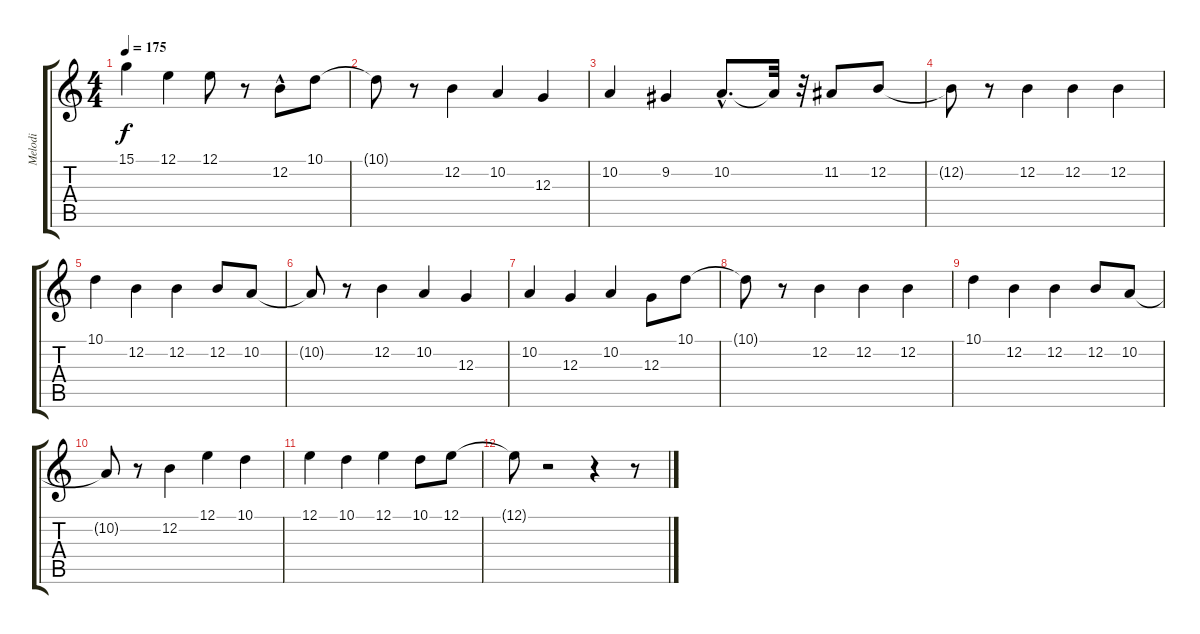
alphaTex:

\track ("Melodi" "Melodi") {instrument clavinet}
\staff {score tabs}
\tuning (E4 B3 G3 D3 A2 E2) {hide}
\ts (4 4)
\tempo 175
\clef g2
\ks c
15.1.4{dy f} 12.1.4 12.1.8 r.8 12.2{hac}.8 10.1.8 |
10.1{t}.8 r.8 12.2.4 10.2.4 12.3.4 |
10.2.4 9.2.4 10.2{hac}.8{d} 10.2{t}.32 r.32 11.2.8 12.2.8 |
12.2{t}.8 r.8 12.2.4 12.2.4 12.2.4 |
10.1.4 12.2.4 12.2.4 12.2.8 10.2.8 |
10.2{t}.8 r.8 12.2.4 10.2.4 12.3.4 |
10.2.4 12.3.4 10.2.4 12.3.8 10.1.8 |
10.1{t}.8 r.8 12.2.4 12.2.4 12.2.4 |
10.1.4 12.2.4 12.2.4 12.2.8 10.2.8 |
10.2{t}.8 r.8 12.2.4 12.1.4 10.1.4 |
12.1.4 10.1.4 12.1.4 10.1.8 12.1.8 |
12.1{t}.8 r.2 r.4 r.8
